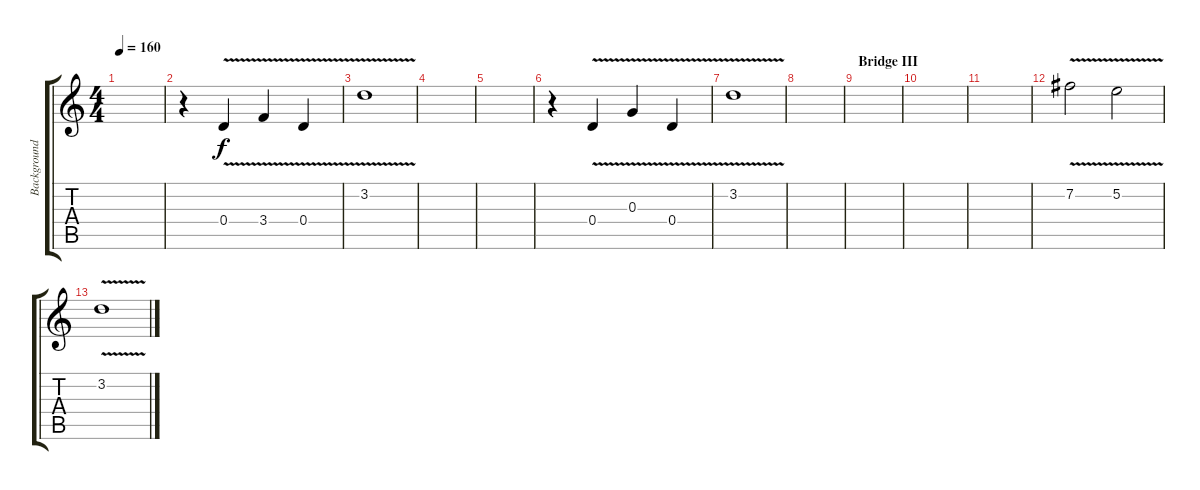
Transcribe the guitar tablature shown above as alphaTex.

\track ("Background Guitar" "Background") {instrument overdrivenguitar}
\staff {score tabs}
\tuning (E4 B3 G3 D3 A2 D2) {hide}
\ts (4 4)
\tempo 160
\clef g2
\ks c
|
r.4 0.4{v}.4 3.4{v}.4 0.4{v}.4 |
3.2{v}.1 |
|
|
r.4 0.4{v}.4 0.3{v}.4 0.4{v}.4 |
3.2{v}.1 |
|
\section ("" "Bridge III")
|
|
|
7.2{v}.2 5.2{v}.2 |
3.2{v}.1
